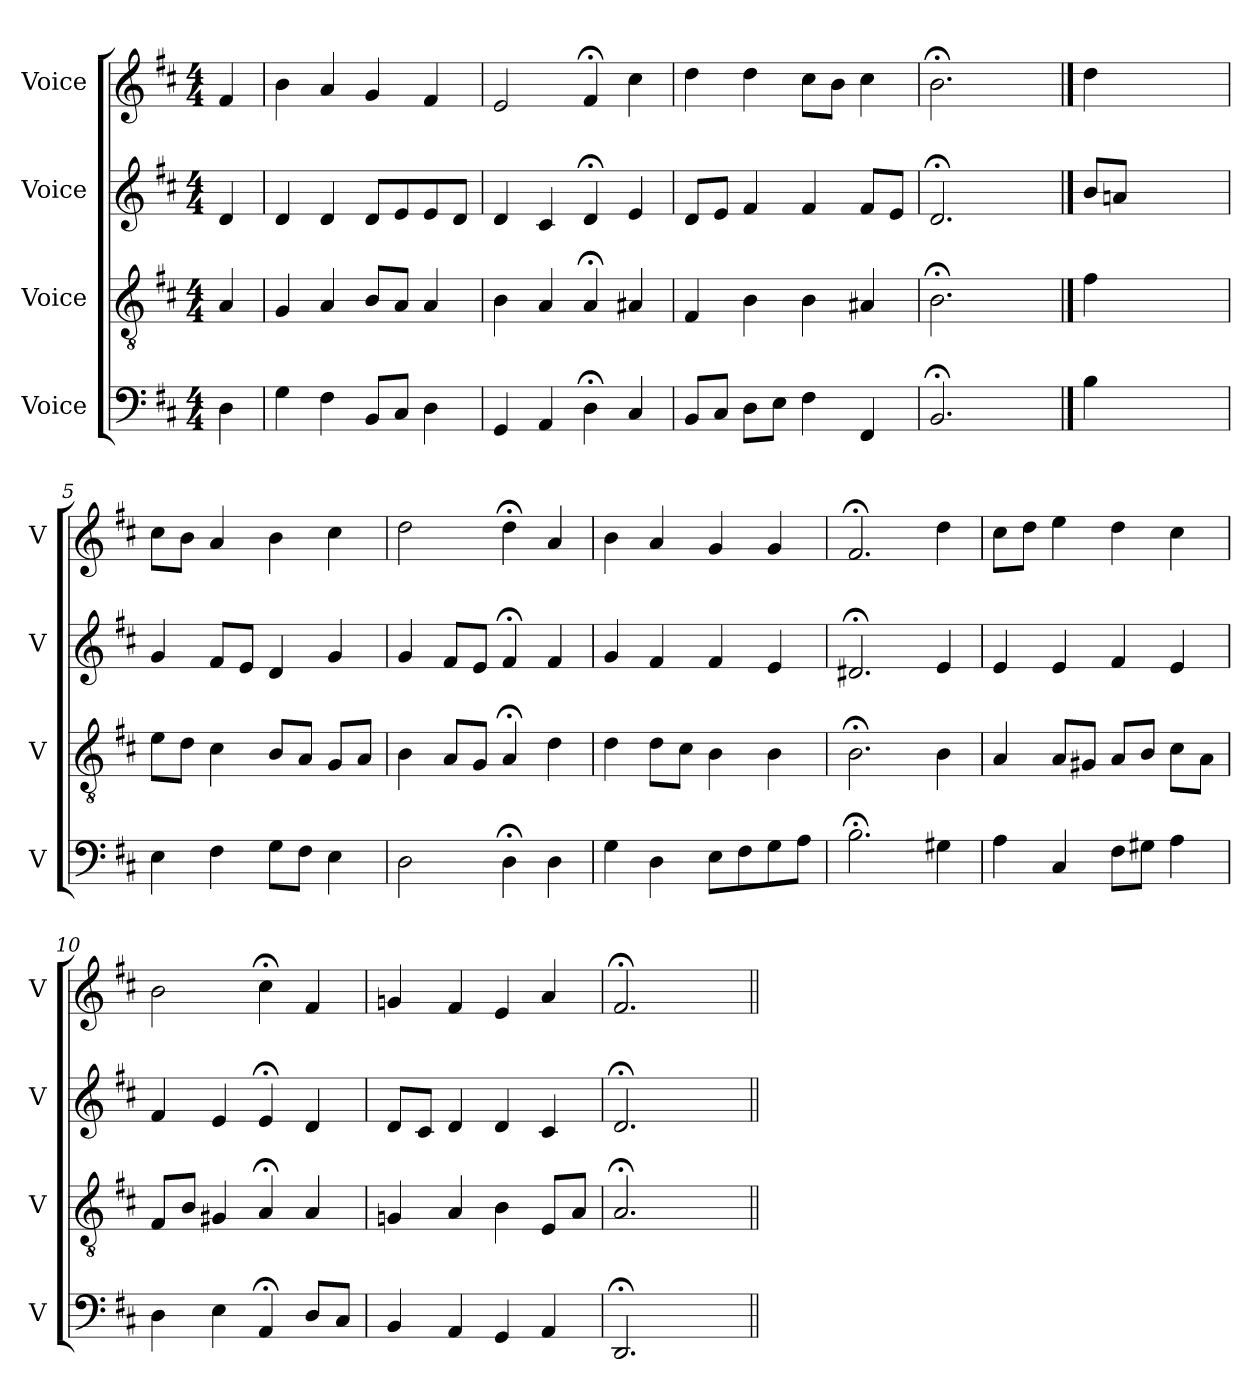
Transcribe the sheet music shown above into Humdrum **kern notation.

**kern	**kern	**kern	**kern
*part4	*part3	*part2	*part1
*staff4	*staff3	*staff2	*staff1
*I"Voice	*I"Voice	*I"Voice	*I"Voice
*I'V	*I'V	*I'V	*I'V
*clefF4	*clefGv2	*clefG2	*clefG2
*k[f#c#]	*k[f#c#]	*k[f#c#]	*k[f#c#]
*M4/4	*M4/4	*M4/4	*M4/4
*MM100	*MM100	*MM100	*MM100
=	=	=	=
4D\	4A/	4d/	4f#/
=1	=1	=1	=1
4G\	4G/	4d/	4b\
4F#\	4A/	4d/	4a/
8BB/L	8B/L	8d/L	4g/
8C#/J	8A/J	8e/	.
4D\	4A/	8e/	4f#/
.	.	8d/J	.
=2	=2	=2	=2
4GG/	4B\	4d/	2e/
4AA/	4A/	4c#/	.
4D;\	4A;/	4d;/	4f#;/
4C#/	4A#X/	4e/	4cc#\
=3	=3	=3	=3
8BB/L	4F#/	8d/L	4dd\
8C#/J	.	8e/J	.
8D\L	4B\	4f#/	4dd\
8E\J	.	.	.
4F#\	4B\	4f#/	8cc#\L
.	.	.	8b\J
4FF#/	4A#X/	8f#/L	4cc#\
.	.	8e/J	.
=4	=4	=4	=4
2.BB;/	2.B;\	2.d;/	2.b;\
4ryy	4ryy	4ryy	4ryy
==	==	==	==
4B\	4f#\	8b/L	4dd\
.	.	8an/J	.
2.ryy	2.ryy	2.ryy	2.ryy
!!LO:LB:g=z
=5	=5	=5	=5
4E\	8e\L	4g/	8cc#\L
.	8d\J	.	8b\J
4F#\	4c#\	8f#/L	4a/
.	.	8e/J	.
8G\L	8B/L	4d/	4b\
8F#\J	8A/J	.	.
4E\	8G/L	4g/	4cc#\
.	8A/J	.	.
=6	=6	=6	=6
2D\	4B\	4g/	2dd\
.	8A/L	8f#/L	.
.	8G/J	8e/J	.
4D;\	4A;/	4f#;/	4dd;\
4D\	4d\	4f#/	4a/
=7	=7	=7	=7
4G\	4d\	4g/	4b\
4D\	8d\L	4f#/	4a/
.	8c#\J	.	.
8E\L	4B\	4f#/	4g/
8F#\	.	.	.
8G\	4B\	4e/	4g/
8A\J	.	.	.
=8	=8	=8	=8
2.B;\	2.B;\	2.d#X;/	2.f#;/
4G#X\	4B\	4e/	4dd\
=9	=9	=9	=9
4A\	4A/	4e/	8cc#\L
.	.	.	8dd\J
4C#/	8A/L	4e/	4ee\
.	8G#X/J	.	.
8F#\L	8A/L	4f#/	4dd\
8G#X\J	8B/J	.	.
4A\	8c#\L	4e/	4cc#\
.	8A\J	.	.
!!LO:LB:g=z
=10	=10	=10	=10
4D\	8F#/L	4f#/	2b\
.	8B/J	.	.
4E\	4G#X/	4e/	.
4AA;/	4A;/	4e;/	4cc#;\
8D/L	4A/	4d/	4f#/
8C#/J	.	.	.
=11	=11	=11	=11
4BB/	4Gn/	8d/L	4gn/
.	.	8c#/J	.
4AA/	4A/	4d/	4f#/
4GG/	4B\	4d/	4e/
4AA/	8E/L	4c#/	4a/
.	8A/J	.	.
=12	=12	=12	=12
2.DD;/	2.A;/	2.d;/	2.f#;/
4ryy	4ryy	4ryy	4ryy
=||	=||	=||	=||
*-	*-	*-	*-
